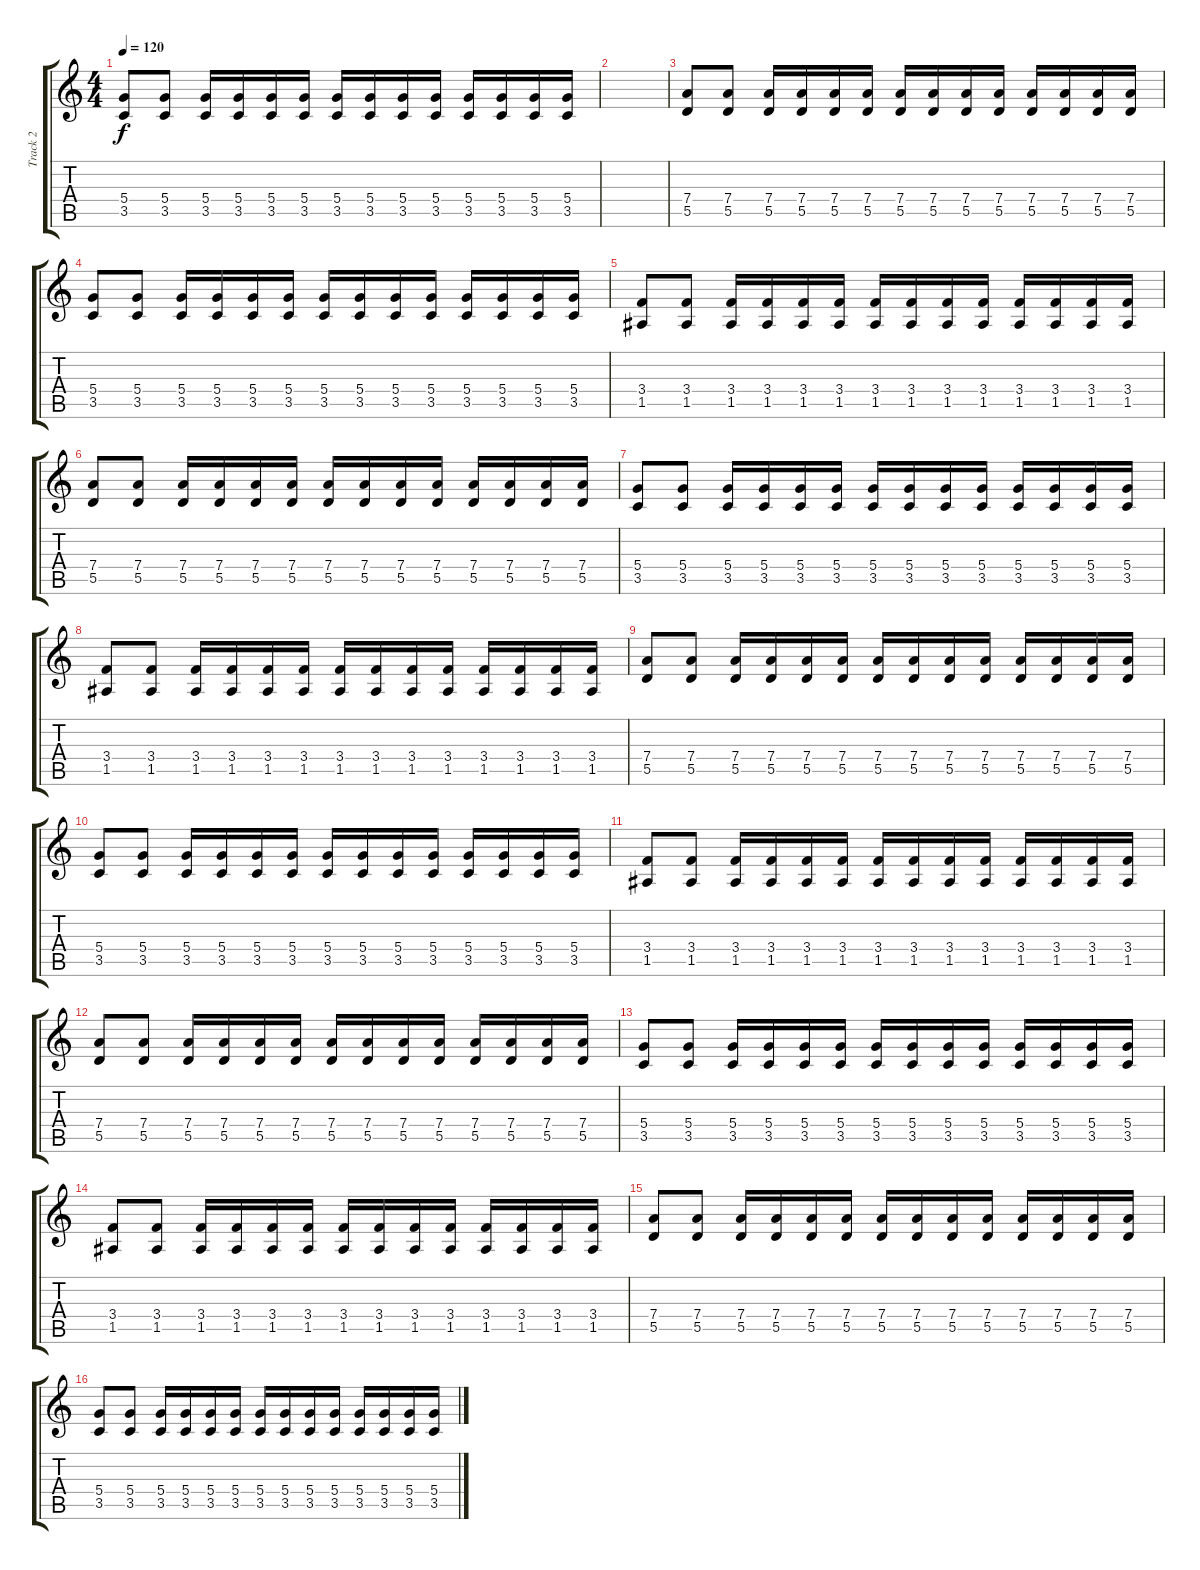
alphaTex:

\track ("Track 2" "Track 2") {instrument overdrivenguitar}
\staff {score tabs}
\tuning (E4 B3 G3 D3 A2 E2) {hide}
\ts (4 4)
\tempo 120
\clef g2
\ks c
(5.4 3.5).8{dy f} (5.4 3.5).8 (5.4 3.5).16 (5.4 3.5).16 (5.4 3.5).16 (5.4 3.5).16 (5.4 3.5).16 (5.4 3.5).16 (5.4 3.5).16 (5.4 3.5).16 (5.4 3.5).16 (5.4 3.5).16 (5.4 3.5).16 (5.4 3.5).16 |
|
(7.4 5.5).8 (7.4 5.5).8 (7.4 5.5).16 (7.4 5.5).16 (7.4 5.5).16 (7.4 5.5).16 (7.4 5.5).16 (7.4 5.5).16 (7.4 5.5).16 (7.4 5.5).16 (7.4 5.5).16 (7.4 5.5).16 (7.4 5.5).16 (7.4 5.5).16 |
(5.4 3.5).8 (5.4 3.5).8 (5.4 3.5).16 (5.4 3.5).16 (5.4 3.5).16 (5.4 3.5).16 (5.4 3.5).16 (5.4 3.5).16 (5.4 3.5).16 (5.4 3.5).16 (5.4 3.5).16 (5.4 3.5).16 (5.4 3.5).16 (5.4 3.5).16 |
(3.4 1.5).8 (3.4 1.5).8 (3.4 1.5).16 (3.4 1.5).16 (3.4 1.5).16 (3.4 1.5).16 (3.4 1.5).16 (3.4 1.5).16 (3.4 1.5).16 (3.4 1.5).16 (3.4 1.5).16 (3.4 1.5).16 (3.4 1.5).16 (3.4 1.5).16 |
\ks aminor
(7.4 5.5).8 (7.4 5.5).8 (7.4 5.5).16 (7.4 5.5).16 (7.4 5.5).16 (7.4 5.5).16 (7.4 5.5).16 (7.4 5.5).16 (7.4 5.5).16 (7.4 5.5).16 (7.4 5.5).16 (7.4 5.5).16 (7.4 5.5).16 (7.4 5.5).16 |
(5.4 3.5).8 (5.4 3.5).8 (5.4 3.5).16 (5.4 3.5).16 (5.4 3.5).16 (5.4 3.5).16 (5.4 3.5).16 (5.4 3.5).16 (5.4 3.5).16 (5.4 3.5).16 (5.4 3.5).16 (5.4 3.5).16 (5.4 3.5).16 (5.4 3.5).16 |
\ks c
(3.4 1.5).8 (3.4 1.5).8 (3.4 1.5).16 (3.4 1.5).16 (3.4 1.5).16 (3.4 1.5).16 (3.4 1.5).16 (3.4 1.5).16 (3.4 1.5).16 (3.4 1.5).16 (3.4 1.5).16 (3.4 1.5).16 (3.4 1.5).16 (3.4 1.5).16 |
\ks aminor
(7.4 5.5).8 (7.4 5.5).8 (7.4 5.5).16 (7.4 5.5).16 (7.4 5.5).16 (7.4 5.5).16 (7.4 5.5).16 (7.4 5.5).16 (7.4 5.5).16 (7.4 5.5).16 (7.4 5.5).16 (7.4 5.5).16 (7.4 5.5).16 (7.4 5.5).16 |
(5.4 3.5).8 (5.4 3.5).8 (5.4 3.5).16 (5.4 3.5).16 (5.4 3.5).16 (5.4 3.5).16 (5.4 3.5).16 (5.4 3.5).16 (5.4 3.5).16 (5.4 3.5).16 (5.4 3.5).16 (5.4 3.5).16 (5.4 3.5).16 (5.4 3.5).16 |
\ks c
(3.4 1.5).8 (3.4 1.5).8 (3.4 1.5).16 (3.4 1.5).16 (3.4 1.5).16 (3.4 1.5).16 (3.4 1.5).16 (3.4 1.5).16 (3.4 1.5).16 (3.4 1.5).16 (3.4 1.5).16 (3.4 1.5).16 (3.4 1.5).16 (3.4 1.5).16 |
\ks aminor
(7.4 5.5).8 (7.4 5.5).8 (7.4 5.5).16 (7.4 5.5).16 (7.4 5.5).16 (7.4 5.5).16 (7.4 5.5).16 (7.4 5.5).16 (7.4 5.5).16 (7.4 5.5).16 (7.4 5.5).16 (7.4 5.5).16 (7.4 5.5).16 (7.4 5.5).16 |
(5.4 3.5).8 (5.4 3.5).8 (5.4 3.5).16 (5.4 3.5).16 (5.4 3.5).16 (5.4 3.5).16 (5.4 3.5).16 (5.4 3.5).16 (5.4 3.5).16 (5.4 3.5).16 (5.4 3.5).16 (5.4 3.5).16 (5.4 3.5).16 (5.4 3.5).16 |
(3.4 1.5).8 (3.4 1.5).8 (3.4 1.5).16 (3.4 1.5).16 (3.4 1.5).16 (3.4 1.5).16 (3.4 1.5).16 (3.4 1.5).16 (3.4 1.5).16 (3.4 1.5).16 (3.4 1.5).16 (3.4 1.5).16 (3.4 1.5).16 (3.4 1.5).16 |
(7.4 5.5).8 (7.4 5.5).8 (7.4 5.5).16 (7.4 5.5).16 (7.4 5.5).16 (7.4 5.5).16 (7.4 5.5).16 (7.4 5.5).16 (7.4 5.5).16 (7.4 5.5).16 (7.4 5.5).16 (7.4 5.5).16 (7.4 5.5).16 (7.4 5.5).16 |
(5.4 3.5).8 (5.4 3.5).8 (5.4 3.5).16 (5.4 3.5).16 (5.4 3.5).16 (5.4 3.5).16 (5.4 3.5).16 (5.4 3.5).16 (5.4 3.5).16 (5.4 3.5).16 (5.4 3.5).16 (5.4 3.5).16 (5.4 3.5).16 (5.4 3.5).16
